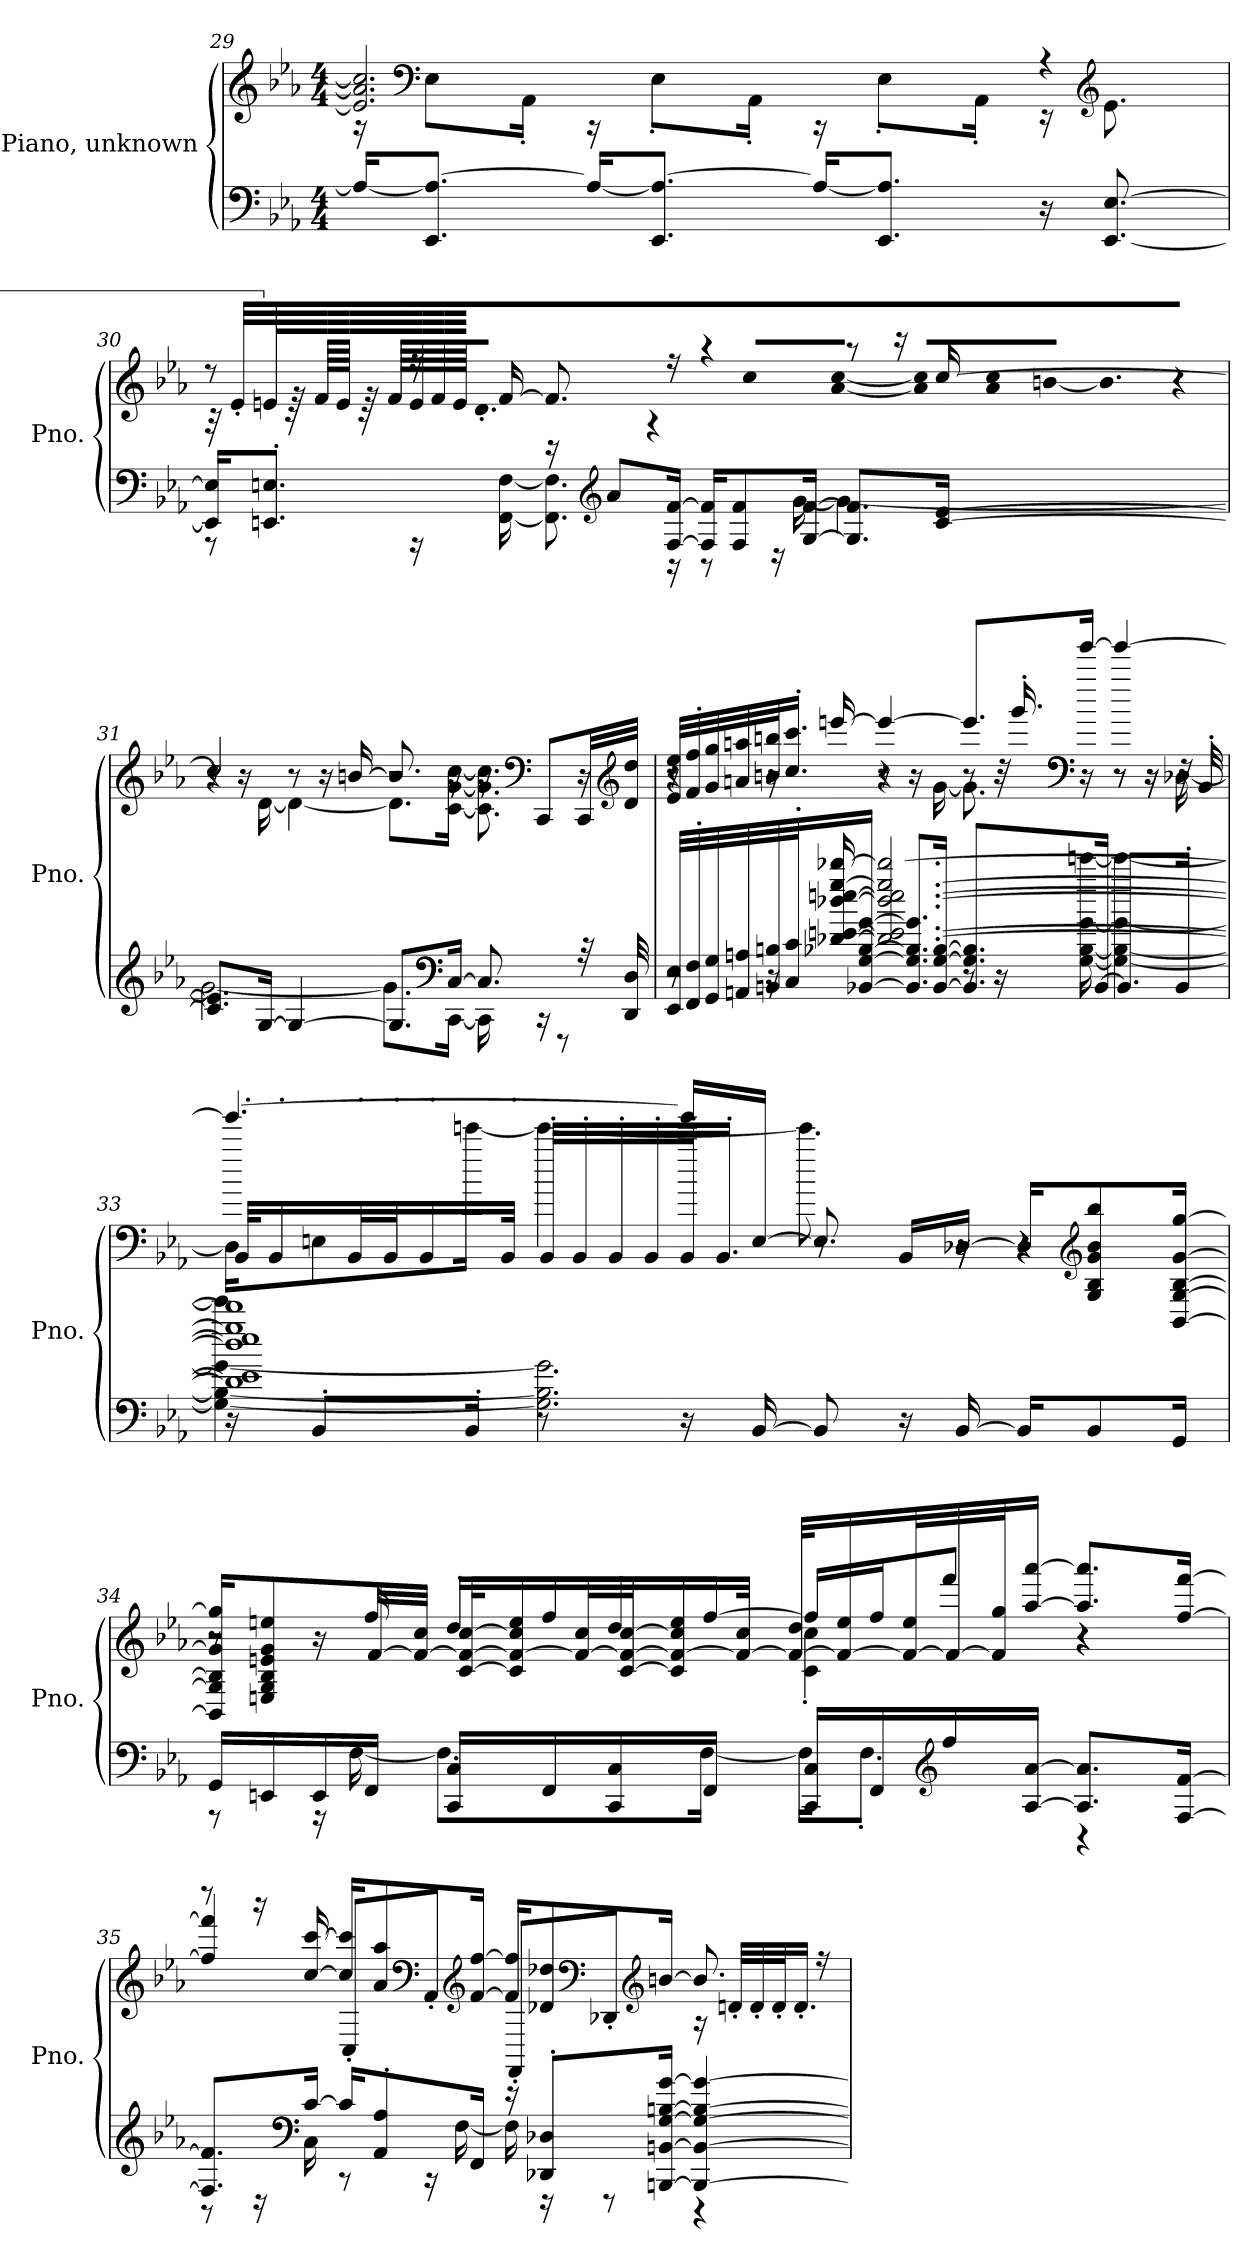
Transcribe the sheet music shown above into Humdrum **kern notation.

**kern	**kern
*part1	*part1
*staff2	*staff1
*I"Piano, unknown	*
*I'Pno.	*
!!LO:LB:g=z
*clefF4	*clefG2
*k[b-e-a-]	*k[b-e-a-]
*M4/4	*M4/4
=29	=29
*	*^
16A-/KL_	2.e-/] 2.a-/] 2.cc/]	16r
*	*clefF4	*
8.EE-/ 8.A-/_J	.	8E-\L
.	.	16AA-'\Jk
16A-/KL_	.	16r
8.EE-/ 8.A-/_J	.	8E-'\L
.	.	16AA-'\Jk
16A-/KL_	.	16r
8.EE-/ 8.A-/]J	.	8E-'\L
.	.	16AA-'\Jk
16r	4r	16r
*	*clefG2	*
[8.EE-/ [8.E-/	.	8.e-\
!!LO:PB:g=z	!!
=30	=30	=30
*^	*	*
16EE-/] 16E-/]KL	8r	8r	32r
.	.	.	32e-'/LLL
8.EEn/' 8.En/'J	.	.	96en/JJJk
.	.	.	96r
.	.	.	96f/LLLL
.	.	.	96e/JJJJ
.	.	.	96r
.	.	.	96f/LLLL
*	*	*	*Xbrackettup
.	16r	16r	96e/
.	.	.	96f/
.	.	.	96e/JJ
.	.	.	16.d'/JJ
.	[16FF\ [16F\	[16f/	.
16r	8.FF\] 8.F\]	8.f/]	16r
*clefG2	*	*	*
8a-/L	.	.	8cc/L
[16F/ [16f/Jk	16r	16r	[16a-/ [16cc/Jk
16F/] 16f/]KL	8r	4r	16a-/] 16cc/]KL
8F/ 8f/	.	.	8a-/ 8cc/
.	16r	.	.
[16G/ [16f/Jk	[16g\	.	[16bn/Jk
8.G/] 8.f/]L	4g\_	8r	8.b/]
.	.	16r	.
[16c/ [16e-/Jk	.	[16cc/	16r
!!LO:LB:g=z
=31	=31	=31	=31
*	*	*	*^
8.c/] 8.e-/]L	2g\_	2cc/]	8r	4r
.	.	.	16r	.
[16G/Jk	.	.	[16d\	.
4G/_	.	.	4d\_	8r
.	.	.	.	16r
.	.	.	.	[16bn/
8.G/L]	8.g\L]	2r	8.d\L]	8.b/]
*clefF4	*	*	*	*
[16C/Jk	[16CC\Jk	.	[16c\ [16g\ [16cc\Jk	16r
8.C/]	16CC\]	.	8.c\] 8.g\] 8.cc\]	16r
*	*	*clefF4	*	*
.	16r	.	.	8CC/L
.	8r	.	.	.
32r	.	.	16r	32CC/LL
*	*	*clefG2	*	*
32DD/ 32D/	.	.	.	32d/ 32dd/JJJ
!!LO:LB:g=z	!!	!!
=32	=32	=32	=32	=32
*	*^	*	*	*
8r	2r	32EE-/ 32E-/LLL	8r	4r	32e-/ 32ee-/LLL
.	.	32FF/' 32F/'	.	.	32f/' 32ff/'
.	.	32GG/ 32G/	.	.	32g/ 32gg/
.	.	32AAn/ 32An/	.	.	32an/ 32aan/
16r	.	32BBn/ 32Bn/	16r	.	32bn/ 32bbn/J
.	.	32C/' 32c/'J	.	.	16.cc/' 16.ccc/'JJ
[16d-X/ [16en/ [16dd-X/ [16een/ [16gg/ [16ddd-X/	.	[16BB-X/ [16G/ [16B-X/ [16g/JJ	[16eeen/	.	.
2.d-/_ 2.e/_ 2.dd-/_ 2.ee/_ 2.gg/_ 2.ddd-/_	.	8.BB-/] 8.G/] 8.B-/] 8.g/]L	4eee/_	8r	4r
.	.	.	.	16r	.
.	.	[16BB-/ [16G/ [16B-/Jk	.	[16g\	.
.	8r	8.BB-/] 8.G/] 8.B-/]L	8.eee/L]	8.g\]	8r
.	16r	.	.	.	32r
.	.	.	.	.	16.ggg'/
*	*	*	*clefF4	*	*
.	[16G\ [16B-\ [16g\ [16eeen\	[16BB-/Jk	[16ggg/Jk	16r	.
.	4G\_ 4B-\_ 4g\_ 4eee\_	8.BB-/L]	4ggg/_	8r	8r
.	.	.	.	16r	16r
.	.	16BB-'/Jk	.	[16D-X\	32r
.	.	.	.	.	32BB-'/
!!LO:LB:g=z	!!	!!
=33	=33	=33	=33	=33	=33
1d-] 1e] 1dd-] 1ee] 1gg] 1ddd-]	4G\_ 4B-\_ 4g\_ 4eee\]	16r	4.ggg/_	16D-\KL]	32BB-'/KLL
.	.	.	.	.	16BB-'/
.	.	8BB-'/L	.	8En\	.
.	.	.	.	.	32BB-'/L
.	.	.	.	.	32BB-'/J
.	.	.	.	.	16BB-'/
.	.	16BB-'/Jk	.	[16eeen\Jk	.
.	.	.	.	.	32BB-'/JJk
.	2.G\] 2.B-\] 2.g\]	8r	.	4eee\_	32BB-'/LLL
.	.	.	.	.	32BB-'/
.	.	.	.	.	32BB-'/
.	.	.	.	.	32BB-'/
.	.	16r	16ggg/LL]	.	32BB-'/J
.	.	.	.	.	16.BB-'/JJ
.	.	[16BB-/	[16E/JJ	.	.
.	.	8BB-/]	8.E/]	8.eee\]	8r
.	.	16r	.	.	16BB-/LL
.	.	[16BB-/	16r	16r	[16D-X/JJ
.	.	16BB-/KL]	4r	4r	16D-/KL]
*	*	*	*clefG2	*	*
.	.	8BB-/	.	.	8G/ 8B-/ 8g/ 8b-/ 8bb-/
.	.	16GG/Jk	.	.	[16BB-/ [16G/ [16B-/ [16g/ [16gg/Jk
*	*v	*v	*	*	*
!!LO:LB:g=z	!!	!!
=34	=34	=34	=34	=34
16GG/LL	8r	8r	2r	16BB-/] 16G/] 16B-/] 16g/] 16gg/]KL
16EEn/	.	.	.	8En/ 8G/ 8B-/ 8en/ 8g/ 8een/
16EE/	16r	16r	.	.
16FF/JJ	[16F\	16ff/	.	[32f/LL
.	.	.	.	32f/_ 32cc/JJJ
16CC/ 16C/LL	8.F\L]	16dd'/LL	.	[32c/ 32f/_ [32cc/KLL
.	.	.	.	16c/] 16f/_ 16cc/] 16ee/
16FF/	.	16ff/	.	.
.	.	.	.	32f/_ 32cc/L
16CC/ 16C/	.	16dd'/	.	[32c/ 32f/_ [32cc/J
.	.	.	.	16c/] 16f/_ 16cc/] 16ee/
16FF/JJ	[16F\Jk	[16ff/JJ	.	.
.	.	.	.	32f/_ 32cc/JJk
16CC/ 16C/LL	16F\KL]	16ff/LL]	4c\' 4cc\'	32f/_ 32dd/KLL
.	.	.	.	16f/_ 16ee/
16FF/	8.F'\J	16ff/J	.	.
.	.	.	.	32f/_ 32ee/L
*clefG2	*	*	*	*
16ff/	.	8fff'/J	.	32f/_
.	.	.	.	32f/] 32gg/J
[16A-/ [16a-/JJ	.	.	.	[16aa-/ [16aaa-/JJ
8.A-/] 8.a-/]L	4r	4r	4r	8.aa-/] 8.aaa-/]L
[16F/ [16f/Jk	.	.	.	[16ff/ [16fff/Jk
*	*	*	*v	*v
!!LO:LB:g=z
=35	=35	=35	=35
8.F/] 8.f/]L	8r	8r	4ff/] 4fff/]
.	16r	16r	.
*clefF4	*	*	*
[16c/Jk	16C\	[16cc/ [16ccc/	.
16c/KL]	8r	16cc/] 16ccc/]KL	8C'/L
8AA-/' 8A-/'	.	8a-/ 8aa-/	.
*	*	*clefF4	*
.	16r	.	8AA-'/J
*	*	*clefG2	*
16FF/Jk	[16F\	[16f/ [16ff/Jk	.
16r	16F\]	16f/] 16ff/]KL	8FF'/L
8DD-X/' 8D-X/'L	16r	8d-X/ 8dd-X/	.
*	*	*clefF4	*
.	8r	.	8DD-X'/J
*	*	*clefG2	*
[16BBBn/ [16BBn/ [16G/ [16Bn/ [16g/Jk	.	[16bn/Jk	.
4BBB/_ 4BB/_ 4G/_ 4B/_ 4g/_	4r	8.b/]	16r
.	.	.	32dn'/LLL
.	.	.	32d'/
.	.	.	32d'/J
.	.	.	16.d'/JJ
.	.	16r	.
*v	*v	*	*
*	*v	*v
=	=
*-	*-
